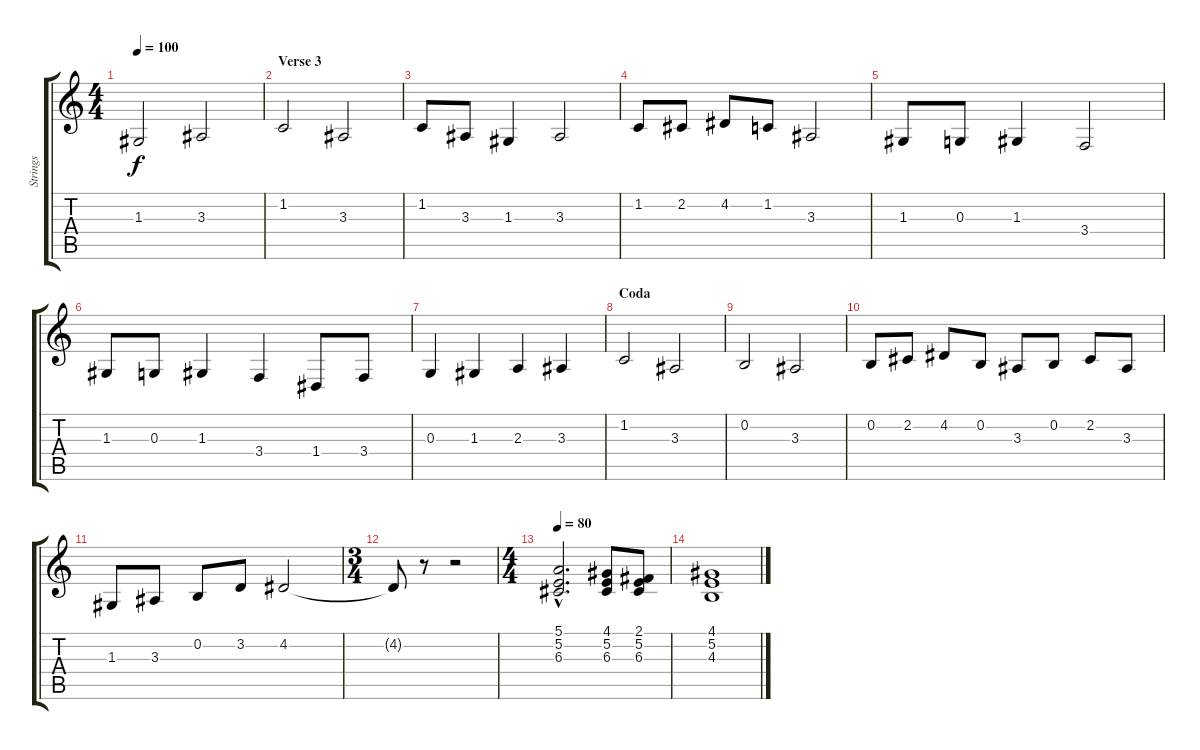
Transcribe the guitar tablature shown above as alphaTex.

\track ("Strings" "Strings") {instrument violin}
\staff {score tabs}
\tuning (E4 B3 G3 D3 A2 E2) {hide}
\ts (4 4)
\tempo 100
\clef g2
\ks c
1.3.2{dy f} 3.3.2 |
\section ("" "Verse 3")
1.2.2 3.3.2 |
1.2.8 3.3.8 1.3.4 3.3.2 |
1.2.8 2.2.8 4.2.8 1.2.8 3.3.2 |
1.3.8 0.3.8 1.3.4 3.4.2 |
1.3.8 0.3.8 1.3.4 3.4.4 1.4.8 3.4.8 |
0.3.4 1.3.4 2.3.4 3.3.4 |
\section ("" "Coda")
1.2.2 3.3.2 |
0.2.2 3.3.2 |
0.2.8 2.2.8 4.2.8 0.2.8 3.3.8 0.2.8 2.2.8 3.3.8 |
1.3.8 3.3.8 0.2.8 3.2.8 4.2.2 |
\ts (3 4)
4.2{t}.8 r.8 r.2 |
\ts (4 4)
\tempo 80
(5.1{hac} 5.2{hac} 6.3{hac}).2{d} (4.1 5.2 6.3).8 (2.1 5.2 6.3).8 |
(4.1 5.2 4.3).1
